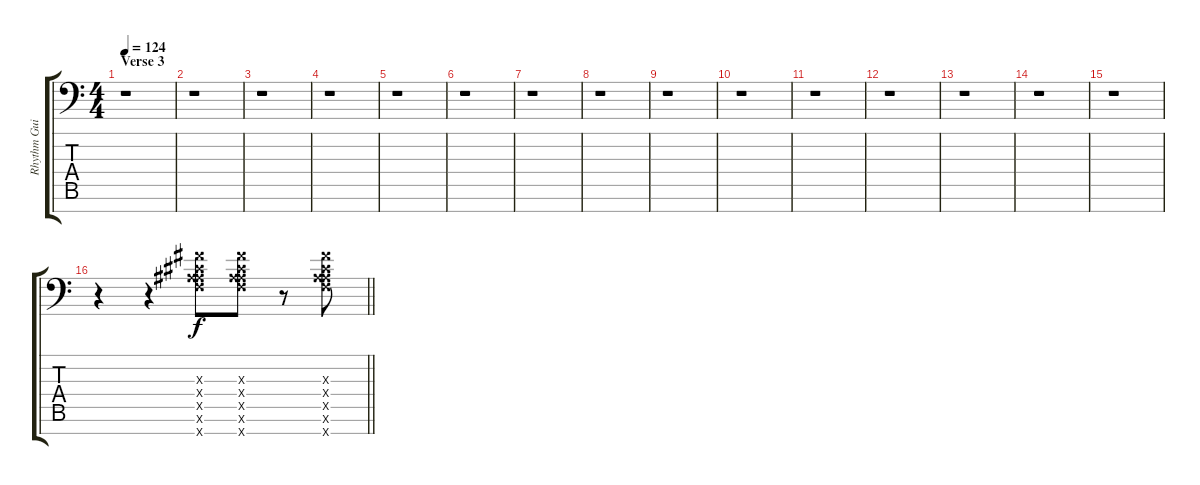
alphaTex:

\track ("Rhythm Guitar (left)" "Rhythm Gui") {instrument distortionguitar}
\staff {score tabs}
\tuning (Eb4 Bb3 Gb3 Db3 Ab2 Eb2 Bb1) {hide}
\ts (4 4)
\section ("" "Verse 3")
\tempo 124
\clef f4
\ks c
r.1{dy f} |
r.1 |
r.1 |
r.1 |
r.1 |
r.1 |
r.1 |
r.1 |
r.1 |
r.1 |
r.1 |
r.1 |
r.1 |
r.1 |
r.1 |
\barLineRight lightlight
r.4 r.4 (0.3{x} 0.4{x} 2.5{x} 2.6{x} 12.7{x}).8 (0.3{x} 0.4{x} 2.5{x} 2.6{x} 12.7{x}).8 r.8 (0.3{x} 0.4{x} 2.5{x} 2.6{x} 12.7{x}).8
